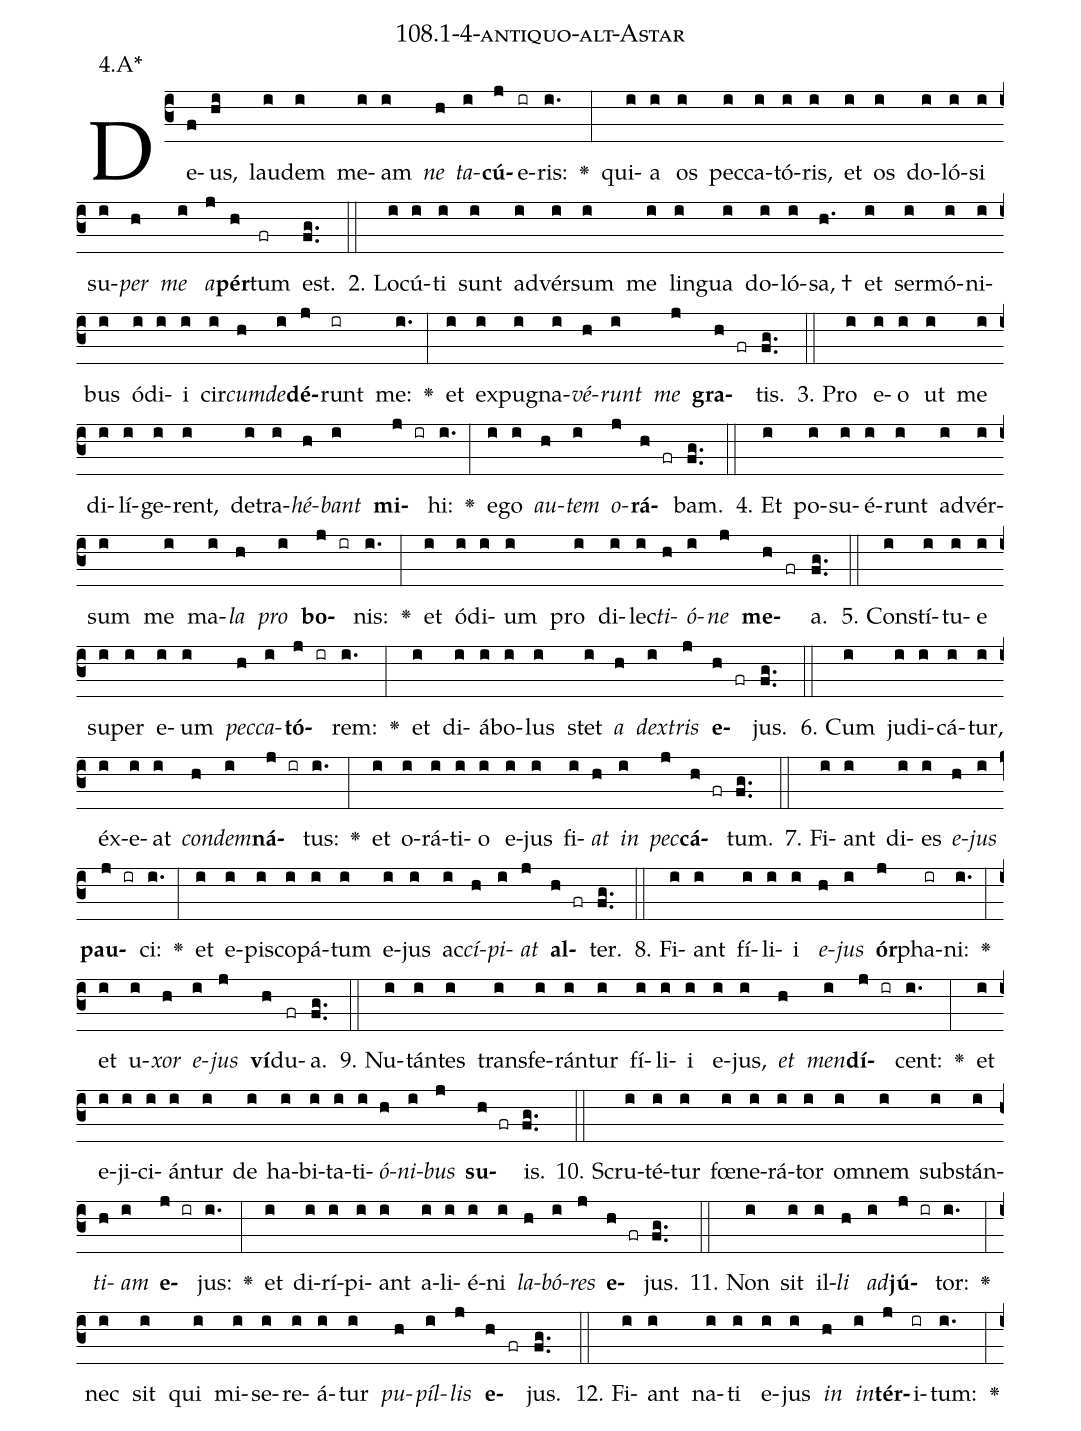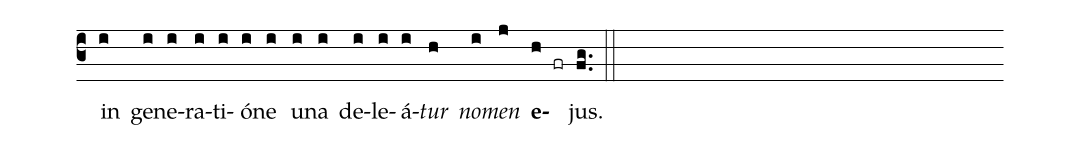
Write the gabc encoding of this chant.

name: 108.1-4-antiquo-alt-Astar;
annotation: 4.A*;
%%
(c3)De(f)us,(hi) lau(i)dem(i) me(i)am(i) <i>ne</i>(h) <i>ta</i>(i)<b>cú</b>(j)e(ir)ris:(i.) <v>\greheightstar</v>(:) qui(i)a(i) os(i) pec(i)ca(i)tó(i)ris,(i) et(i) os(i) do(i)ló(i)si(i) su(i)<i>per</i>(h) <i>me</i>(i) <i>a</i>(j)<b>pér</b>(h)tum(fr) est.(fg..) (::)
2. Lo(i)cú(i)ti(i) sunt(i) ad(i)vér(i)sum(i) me(i) lin(i)gua(i) do(i)ló(i)sa, †(h.) et(i) ser(i)mó(i)ni(i)bus(i) ó(i)di(i)i(i) cir(i)<i>cum</i>(h)<i>de</i>(i)<b>dé</b>(j)runt(ir) me:(i.) <v>\greheightstar</v>(:) et(i) ex(i)pu(i)gna(i)<i>vé</i>(h)<i>runt</i>(i) <i>me</i>(j) <b>gra</b>(h fr)tis.(fg..) (::)
3. Pro(i) e(i)o(i) ut(i) me(i) di(i)lí(i)ge(i)rent,(i) de(i)tra(i)<i>hé</i>(h)<i>bant</i>(i) <b>mi</b>(j ir)hi:(i.) <v>\greheightstar</v>(:) e(i)go(i) <i>au</i>(h)<i>tem</i>(i) <i>o</i>(j)<b>rá</b>(h fr)bam.(fg..) (::)
4. Et(i) po(i)su(i)é(i)runt(i) ad(i)vér(i)sum(i) me(i) ma(i)<i>la</i>(h) <i>pro</i>(i) <b>bo</b>(j ir)nis:(i.) <v>\greheightstar</v>(:) et(i) ó(i)di(i)um(i) pro(i) di(i)lec(i)<i>ti</i>(h)<i>ó</i>(i)<i>ne</i>(j) <b>me</b>(h fr)a.(fg..) (::)
5. Con(i)stí(i)tu(i)e(i) su(i)per(i) e(i)um(i) <i>pec</i>(h)<i>ca</i>(i)<b>tó</b>(j ir)rem:(i.) <v>\greheightstar</v>(:) et(i) di(i)á(i)bo(i)lus(i) stet(i) <i>a</i>(h) <i>dex</i>(i)<i>tris</i>(j) <b>e</b>(h fr)jus.(fg..) (::)
6. Cum(i) ju(i)di(i)cá(i)tur,(i) éx(i)e(i)at(i) <i>con</i>(h)<i>dem</i>(i)<b>ná</b>(j ir)tus:(i.) <v>\greheightstar</v>(:) et(i) o(i)rá(i)ti(i)o(i) e(i)jus(i) fi(i)<i>at</i>(h) <i>in</i>(i) <i>pec</i>(j)<b>cá</b>(h fr)tum.(fg..) (::)
7. Fi(i)ant(i) di(i)es(i) <i>e</i>(h)<i>jus</i>(i) <b>pau</b>(j ir)ci:(i.) <v>\greheightstar</v>(:) et(i) e(i)pis(i)co(i)pá(i)tum(i) e(i)jus(i) ac(i)<i>cí</i>(h)<i>pi</i>(i)<i>at</i>(j) <b>al</b>(h fr)ter.(fg..) (::)
8. Fi(i)ant(i) fí(i)li(i)i(i) <i>e</i>(h)<i>jus</i>(i) <b>ór</b>(j)pha(ir)ni:(i.) <v>\greheightstar</v>(:) et(i) u(i)<i>xor</i>(h) <i>e</i>(i)<i>jus</i>(j) <b>ví</b>(h)du(fr)a.(fg..) (::)
9. Nu(i)tán(i)tes(i) trans(i)fe(i)rán(i)tur(i) fí(i)li(i)i(i) e(i)jus,(i) <i>et</i>(h) <i>men</i>(i)<b>dí</b>(j ir)cent:(i.) <v>\greheightstar</v>(:) et(i) e(i)ji(i)ci(i)án(i)tur(i) de(i) ha(i)bi(i)ta(i)ti(i)<i>ó</i>(h)<i>ni</i>(i)<i>bus</i>(j) <b>su</b>(h fr)is.(fg..) (::)
10. Scru(i)té(i)tur(i) fœ(i)ne(i)rá(i)tor(i) om(i)nem(i) sub(i)stán(i)<i>ti</i>(h)<i>am</i>(i) <b>e</b>(j ir)jus:(i.) <v>\greheightstar</v>(:) et(i) di(i)rí(i)pi(i)ant(i) a(i)li(i)é(i)ni(i) <i>la</i>(h)<i>bó</i>(i)<i>res</i>(j) <b>e</b>(h fr)jus.(fg..) (::)
11. Non(i) sit(i) il(i)<i>li</i>(h) <i>ad</i>(i)<b>jú</b>(j ir)tor:(i.) <v>\greheightstar</v>(:) nec(i) sit(i) qui(i) mi(i)se(i)re(i)á(i)tur(i) <i>pu</i>(h)<i>píl</i>(i)<i>lis</i>(j) <b>e</b>(h fr)jus.(fg..) (::)
12. Fi(i)ant(i) na(i)ti(i) e(i)jus(i) <i>in</i>(h) <i>in</i>(i)<b>tér</b>(j)i(ir)tum:(i.) <v>\greheightstar</v>(:) in(i) ge(i)ne(i)ra(i)ti(i)ó(i)ne(i) u(i)na(i) de(i)le(i)á(i)<i>tur</i>(h) <i>no</i>(i)<i>men</i>(j) <b>e</b>(h fr)jus.(fg..) (::)
